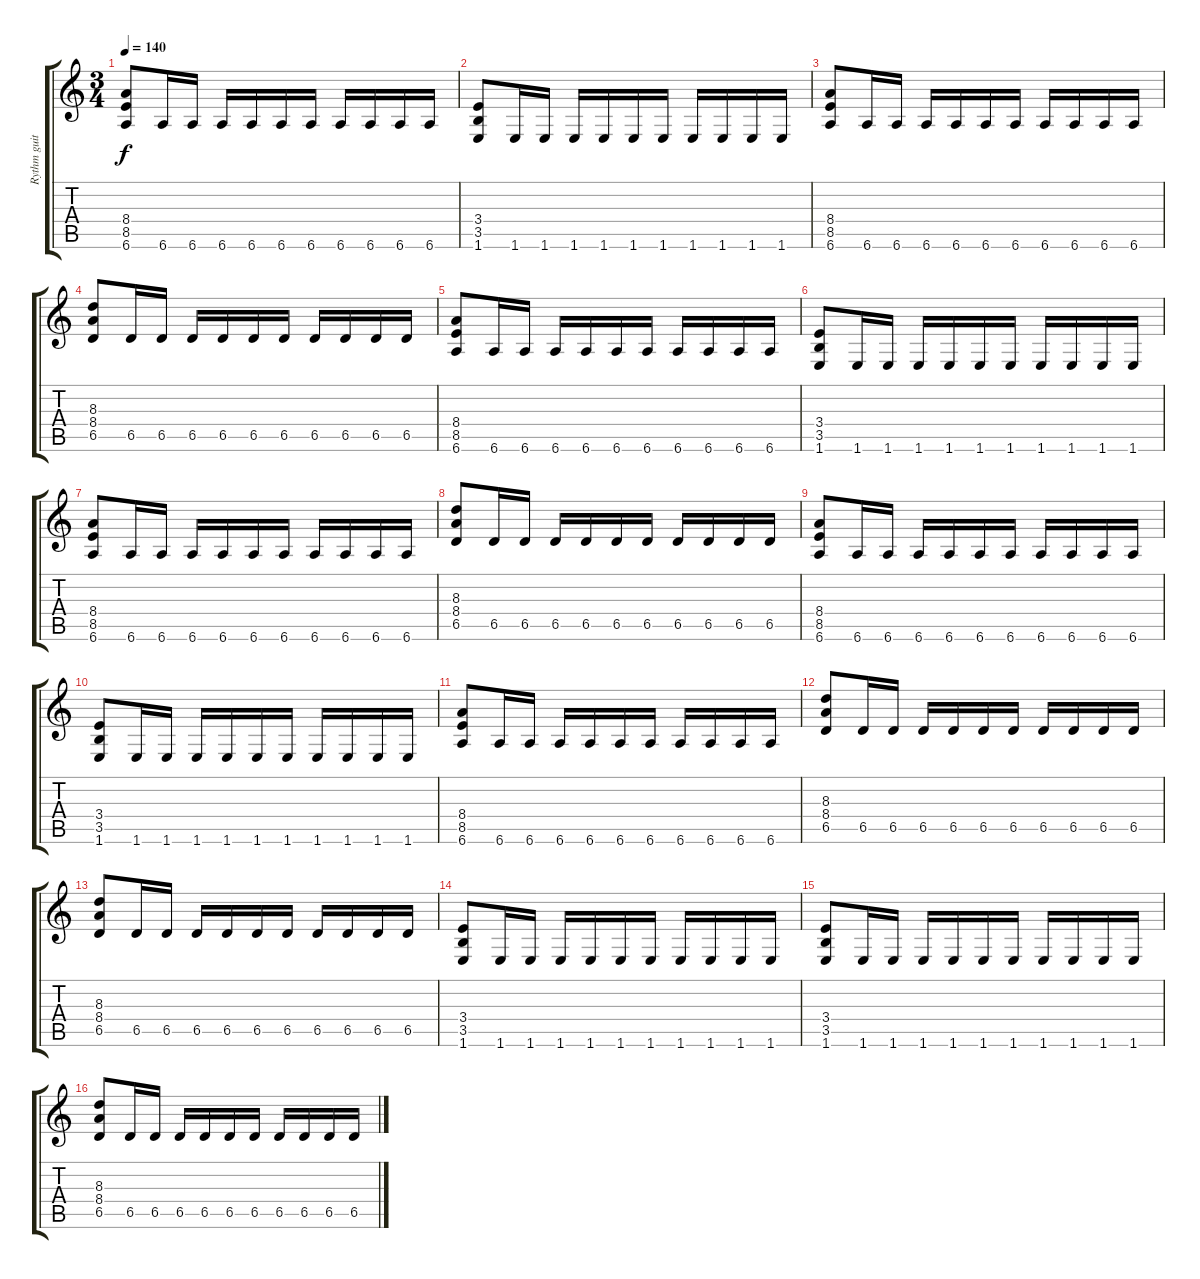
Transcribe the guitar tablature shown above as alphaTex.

\track ("Rythm guitar" "Rythm guit") {instrument distortionguitar}
\staff {score tabs}
\tuning (Eb4 Bb3 Gb3 Db3 Ab2 Eb2) {hide}
\ts (3 4)
\tempo 140
\clef g2
\ks c
(8.4 8.5 6.6).8{dy f} 6.6.16 6.6.16 6.6.16 6.6.16 6.6.16 6.6.16 6.6.16 6.6.16 6.6.16 6.6.16 |
(3.4 3.5 1.6).8 1.6.16 1.6.16 1.6.16 1.6.16 1.6.16 1.6.16 1.6.16 1.6.16 1.6.16 1.6.16 |
(8.4 8.5 6.6).8 6.6.16 6.6.16 6.6.16 6.6.16 6.6.16 6.6.16 6.6.16 6.6.16 6.6.16 6.6.16 |
(8.3 8.4 6.5).8 6.5.16 6.5.16 6.5.16 6.5.16 6.5.16 6.5.16 6.5.16 6.5.16 6.5.16 6.5.16 |
(8.4 8.5 6.6).8 6.6.16 6.6.16 6.6.16 6.6.16 6.6.16 6.6.16 6.6.16 6.6.16 6.6.16 6.6.16 |
(3.4 3.5 1.6).8 1.6.16 1.6.16 1.6.16 1.6.16 1.6.16 1.6.16 1.6.16 1.6.16 1.6.16 1.6.16 |
(8.4 8.5 6.6).8 6.6.16 6.6.16 6.6.16 6.6.16 6.6.16 6.6.16 6.6.16 6.6.16 6.6.16 6.6.16 |
(8.3 8.4 6.5).8 6.5.16 6.5.16 6.5.16 6.5.16 6.5.16 6.5.16 6.5.16 6.5.16 6.5.16 6.5.16 |
(8.4 8.5 6.6).8 6.6.16 6.6.16 6.6.16 6.6.16 6.6.16 6.6.16 6.6.16 6.6.16 6.6.16 6.6.16 |
(3.4 3.5 1.6).8 1.6.16 1.6.16 1.6.16 1.6.16 1.6.16 1.6.16 1.6.16 1.6.16 1.6.16 1.6.16 |
(8.4 8.5 6.6).8 6.6.16 6.6.16 6.6.16 6.6.16 6.6.16 6.6.16 6.6.16 6.6.16 6.6.16 6.6.16 |
(8.3 8.4 6.5).8 6.5.16 6.5.16 6.5.16 6.5.16 6.5.16 6.5.16 6.5.16 6.5.16 6.5.16 6.5.16 |
(8.3 8.4 6.5).8 6.5.16 6.5.16 6.5.16 6.5.16 6.5.16 6.5.16 6.5.16 6.5.16 6.5.16 6.5.16 |
(3.4 3.5 1.6).8 1.6.16 1.6.16 1.6.16 1.6.16 1.6.16 1.6.16 1.6.16 1.6.16 1.6.16 1.6.16 |
(3.4 3.5 1.6).8 1.6.16 1.6.16 1.6.16 1.6.16 1.6.16 1.6.16 1.6.16 1.6.16 1.6.16 1.6.16 |
(8.3 8.4 6.5).8 6.5.16 6.5.16 6.5.16 6.5.16 6.5.16 6.5.16 6.5.16 6.5.16 6.5.16 6.5.16
